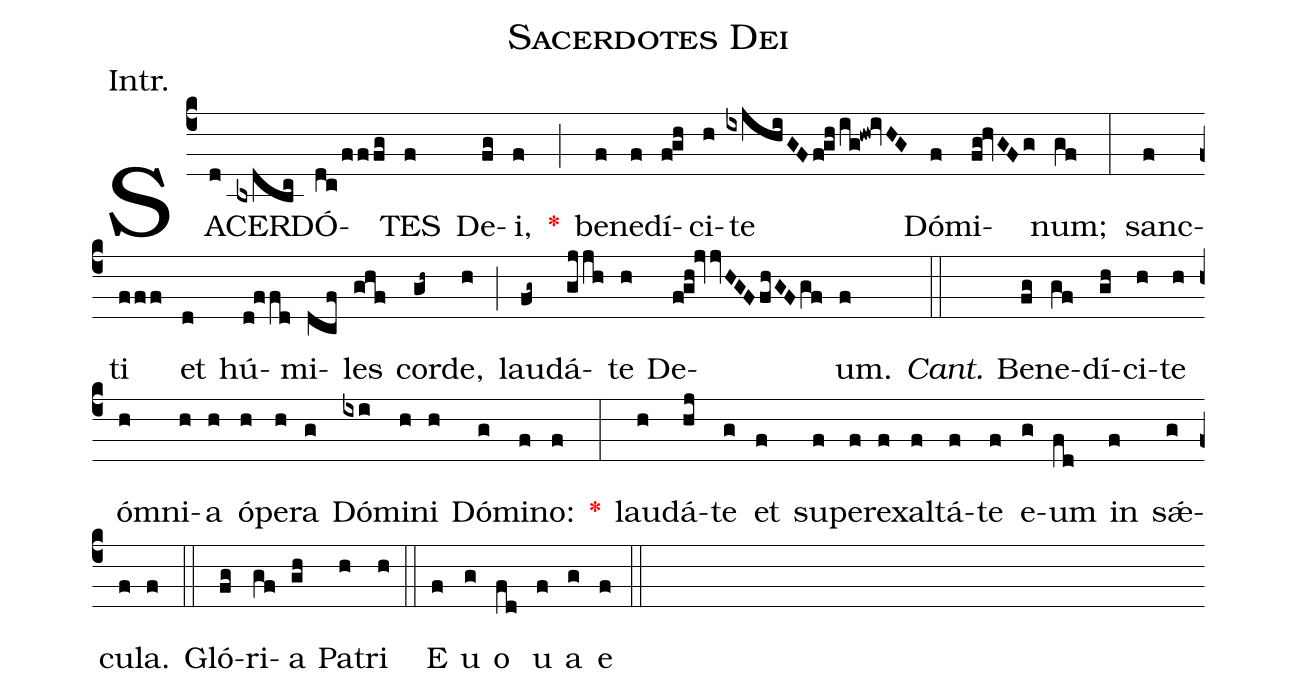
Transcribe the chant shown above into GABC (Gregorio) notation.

name:Sacerdotes Dei;
annotation:Intr.;
mode:VI.;
office-part:Introit;
%%
(c4) SA(d)CER(bxdbc)DÓ(dc/fffg)TES(f) De(fg)i,(f) <v>\red{*}</v>(;) be(f)ne(f)dí(f!gh)ci(h)te(ixjhiGFf!gh/ig!hw!ivHG) Dó(f)mi(fg!hvGFg)num;(gf) (:) sanc(f)ti(fff) et(d) hú(d!ffd)mi(dcf)les(ghf) cor(gh~)de,(h) (;) lau(fg~)dá(gjjh)te(h) De(f!gh!jvvHGFfhGFgf)um.(f) <i>Cant.</i>(::) Be(fg)ne(gf)dí(gh)ci(h)te(h) óm(h)ni(h)a(h) ó(h)pe(h)ra(g) Dó(ixi)mi(h)ni(h) Dó(g)mi(f)no:(f) <v>\red{*}</v>(:) lau(h)dá(hj)te(g) et(f) su(f)per(f)ex(f)al(f)tá(f)te(f) e(g)um(fd) in(f) s<sp>'ae</sp>(g)cu(f)la.(f) (::) Gló(fg)ri(gf)a(gh) Pa(h)tri(h) (::) E(f) u(g) o(fd) u(f) a(g) e(f) (::)
